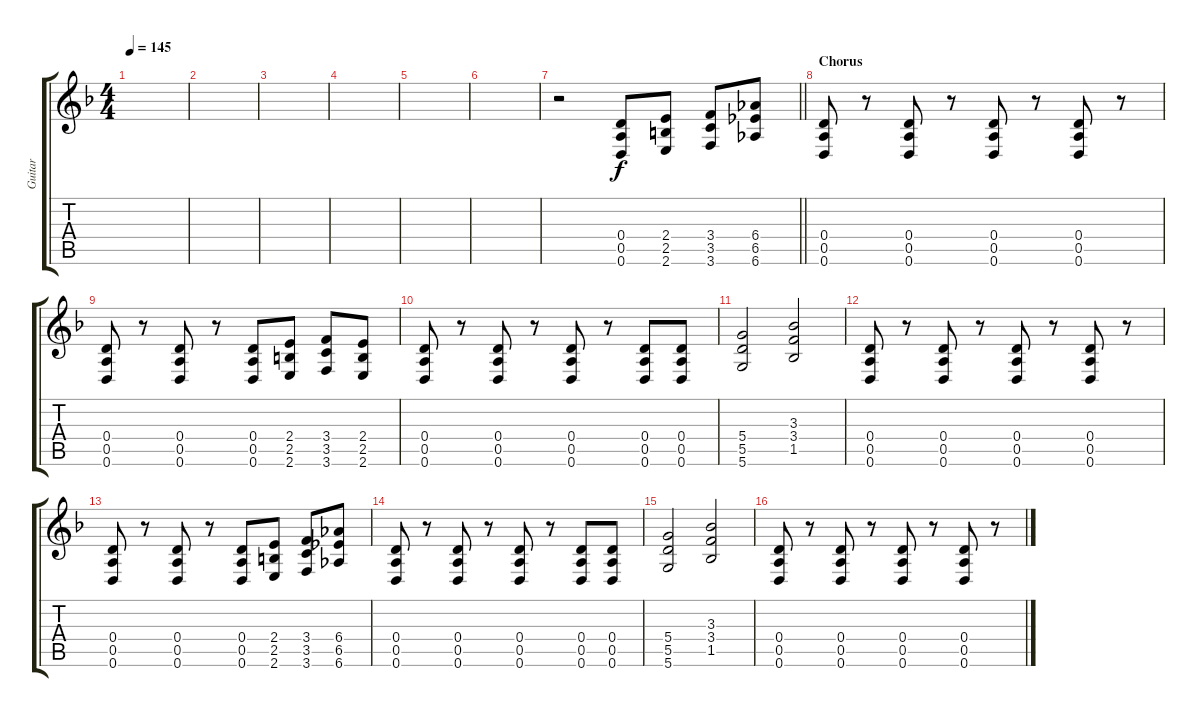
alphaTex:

\track ("Guitar" "Guitar") {instrument distortionguitar}
\staff {score tabs}
\tuning (E4 B3 G3 D3 A2 D2) {hide}
\ts (4 4)
\tempo 145
\clef g2
\ks f
|
|
|
|
|
|
\barLineRight lightlight
r.2 (0.4 0.5 0.6).8 (2.4 2.5 2.6).8 (3.4 3.5 3.6).8 (6.4 6.5 6.6).8 |
\section ("" "Chorus")
(0.4 0.5 0.6).8 r.8 (0.4 0.5 0.6).8 r.8 (0.4 0.5 0.6).8 r.8 (0.4 0.5 0.6).8 r.8 |
(0.4 0.5 0.6).8 r.8 (0.4 0.5 0.6).8 r.8 (0.4 0.5 0.6).8 (2.4 2.5 2.6).8 (3.4 3.5 3.6).8 (2.4 2.5 2.6).8 |
(0.4 0.5 0.6).8 r.8 (0.4 0.5 0.6).8 r.8 (0.4 0.5 0.6).8 r.8 (0.4 0.5 0.6).8 (0.4 0.5 0.6).8 |
(5.4 5.5 5.6).2 (3.3 3.4 1.5).2 |
(0.4 0.5 0.6).8 r.8 (0.4 0.5 0.6).8 r.8 (0.4 0.5 0.6).8 r.8 (0.4 0.5 0.6).8 r.8 |
(0.4 0.5 0.6).8 r.8 (0.4 0.5 0.6).8 r.8 (0.4 0.5 0.6).8 (2.4 2.5 2.6).8 (3.4 3.5 3.6).8 (6.4 6.5 6.6).8 |
(0.4 0.5 0.6).8 r.8 (0.4 0.5 0.6).8 r.8 (0.4 0.5 0.6).8 r.8 (0.4 0.5 0.6).8 (0.4 0.5 0.6).8 |
(5.4 5.5 5.6).2 (3.3 3.4 1.5).2 |
(0.4 0.5 0.6).8 r.8 (0.4 0.5 0.6).8 r.8 (0.4 0.5 0.6).8 r.8 (0.4 0.5 0.6).8 r.8
